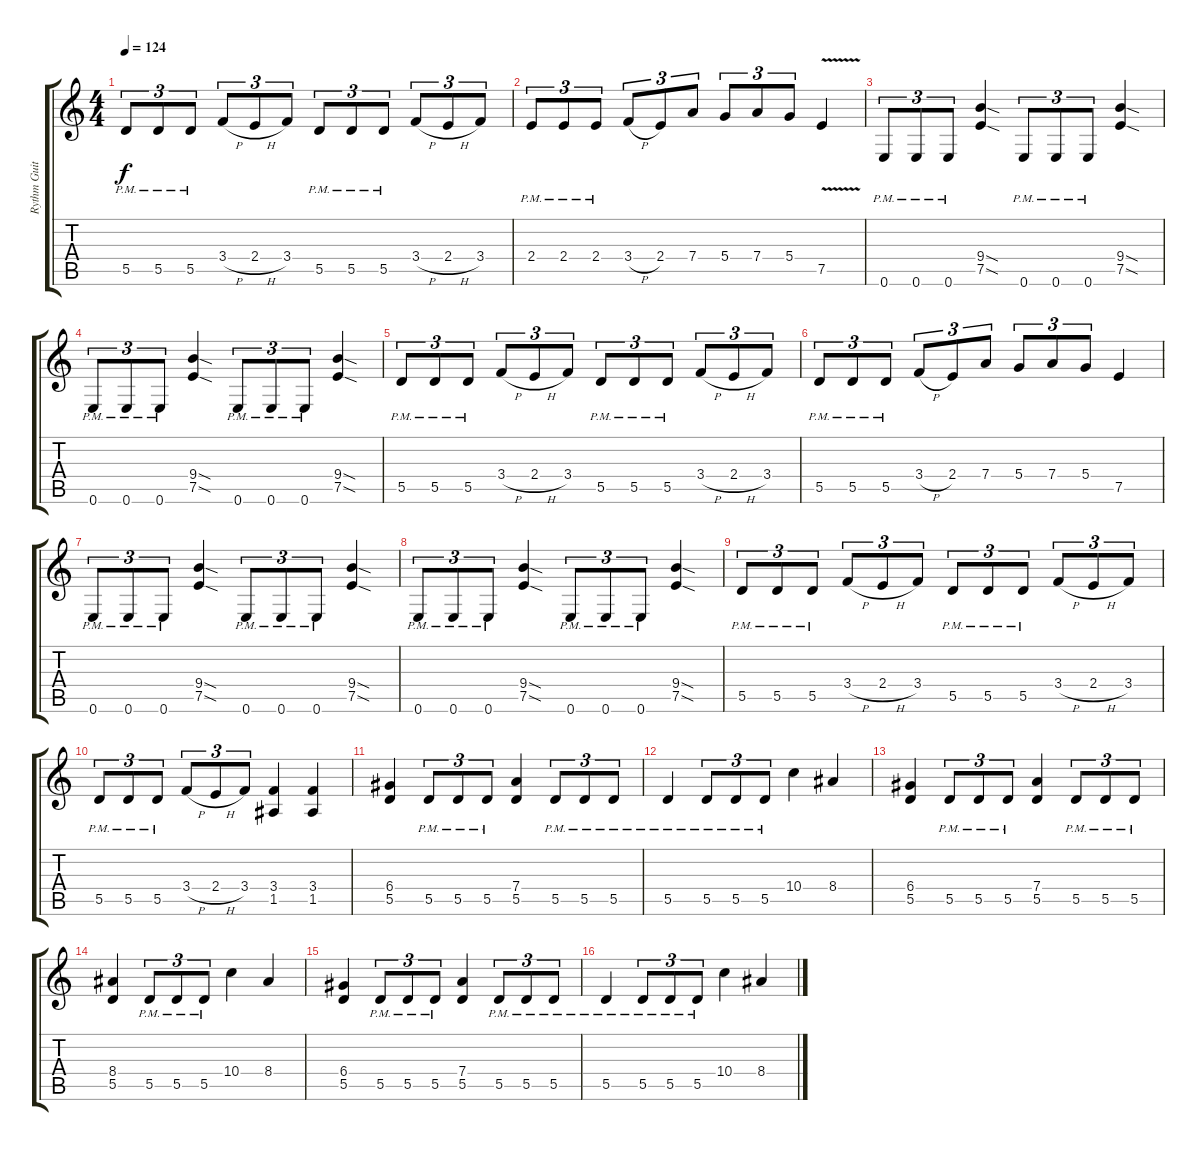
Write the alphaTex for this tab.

\track ("Rythm Guitar 1" "Rythm Guit") {instrument distortionguitar}
\staff {score tabs}
\tuning (E4 B3 G3 D3 A2 E2) {hide}
\ts (4 4)
\tempo 124
\clef g2
\ks c
5.5{pm}.8{tu (3 2) dy f} 5.5{pm}.8{tu (3 2)} 5.5{pm}.8{tu (3 2)} 3.4{h}.8{tu (3 2)} 2.4{h}.8{tu (3 2)} 3.4.8{tu (3 2)} 5.5{pm}.8{tu (3 2)} 5.5{pm}.8{tu (3 2)} 5.5{pm}.8{tu (3 2)} 3.4{h}.8{tu (3 2)} 2.4{h}.8{tu (3 2)} 3.4.8{tu (3 2)} |
2.4{pm}.8{tu (3 2)} 2.4{pm}.8{tu (3 2)} 2.4{pm}.8{tu (3 2)} 3.4{h}.8{tu (3 2)} 2.4.8{tu (3 2)} 7.4.8{tu (3 2)} 5.4.8{tu (3 2)} 7.4.8{tu (3 2)} 5.4.8{tu (3 2)} 7.5{v}.4 |
0.6{pm}.8{tu (3 2)} 0.6{pm}.8{tu (3 2)} 0.6{pm}.8{tu (3 2)} (9.4{sod} 7.5{sod}).4 0.6{pm}.8{tu (3 2)} 0.6{pm}.8{tu (3 2)} 0.6{pm}.8{tu (3 2)} (9.4{sod} 7.5{sod}).4 |
0.6{pm}.8{tu (3 2)} 0.6{pm}.8{tu (3 2)} 0.6{pm}.8{tu (3 2)} (9.4{sod} 7.5{sod}).4 0.6{pm}.8{tu (3 2)} 0.6{pm}.8{tu (3 2)} 0.6{pm}.8{tu (3 2)} (9.4{sod} 7.5{sod}).4 |
5.5{pm}.8{tu (3 2)} 5.5{pm}.8{tu (3 2)} 5.5{pm}.8{tu (3 2)} 3.4{h}.8{tu (3 2)} 2.4{h}.8{tu (3 2)} 3.4.8{tu (3 2)} 5.5{pm}.8{tu (3 2)} 5.5{pm}.8{tu (3 2)} 5.5{pm}.8{tu (3 2)} 3.4{h}.8{tu (3 2)} 2.4{h}.8{tu (3 2)} 3.4.8{tu (3 2)} |
5.5{pm}.8{tu (3 2)} 5.5{pm}.8{tu (3 2)} 5.5{pm}.8{tu (3 2)} 3.4{h}.8{tu (3 2)} 2.4.8{tu (3 2)} 7.4.8{tu (3 2)} 5.4.8{tu (3 2)} 7.4.8{tu (3 2)} 5.4.8{tu (3 2)} 7.5.4 |
0.6{pm}.8{tu (3 2)} 0.6{pm}.8{tu (3 2)} 0.6{pm}.8{tu (3 2)} (9.4{sod} 7.5{sod}).4 0.6{pm}.8{tu (3 2)} 0.6{pm}.8{tu (3 2)} 0.6{pm}.8{tu (3 2)} (9.4{sod} 7.5{sod}).4 |
0.6{pm}.8{tu (3 2)} 0.6{pm}.8{tu (3 2)} 0.6{pm}.8{tu (3 2)} (9.4{sod} 7.5{sod}).4 0.6{pm}.8{tu (3 2)} 0.6{pm}.8{tu (3 2)} 0.6{pm}.8{tu (3 2)} (9.4{sod} 7.5{sod}).4 |
5.5{pm}.8{tu (3 2)} 5.5{pm}.8{tu (3 2)} 5.5{pm}.8{tu (3 2)} 3.4{h}.8{tu (3 2)} 2.4{h}.8{tu (3 2)} 3.4.8{tu (3 2)} 5.5{pm}.8{tu (3 2)} 5.5{pm}.8{tu (3 2)} 5.5{pm}.8{tu (3 2)} 3.4{h}.8{tu (3 2)} 2.4{h}.8{tu (3 2)} 3.4.8{tu (3 2)} |
5.5{pm}.8{tu (3 2)} 5.5{pm}.8{tu (3 2)} 5.5{pm}.8{tu (3 2)} 3.4{h}.8{tu (3 2)} 2.4{h}.8{tu (3 2)} 3.4.8{tu (3 2)} (3.4 1.5).4 (3.4 1.5).4 |
(6.4 5.5).4 5.5{pm}.8{tu (3 2)} 5.5{pm}.8{tu (3 2)} 5.5{pm}.8{tu (3 2)} (7.4 5.5).4 5.5{pm}.8{tu (3 2)} 5.5{pm}.8{tu (3 2)} 5.5{pm}.8{tu (3 2)} |
5.5{pm}.4 5.5{pm}.8{tu (3 2)} 5.5{pm}.8{tu (3 2)} 5.5{pm}.8{tu (3 2)} 10.4.4 8.4.4 |
(6.4 5.5).4 5.5{pm}.8{tu (3 2)} 5.5{pm}.8{tu (3 2)} 5.5{pm}.8{tu (3 2)} (7.4 5.5).4 5.5{pm}.8{tu (3 2)} 5.5{pm}.8{tu (3 2)} 5.5{pm}.8{tu (3 2)} |
(8.4 5.5).4 5.5{pm}.8{tu (3 2)} 5.5{pm}.8{tu (3 2)} 5.5{pm}.8{tu (3 2)} 10.4.4 8.4.4 |
(6.4 5.5).4 5.5{pm}.8{tu (3 2)} 5.5{pm}.8{tu (3 2)} 5.5{pm}.8{tu (3 2)} (7.4 5.5).4 5.5{pm}.8{tu (3 2)} 5.5{pm}.8{tu (3 2)} 5.5{pm}.8{tu (3 2)} |
5.5{pm}.4 5.5{pm}.8{tu (3 2)} 5.5{pm}.8{tu (3 2)} 5.5{pm}.8{tu (3 2)} 10.4.4 8.4.4
